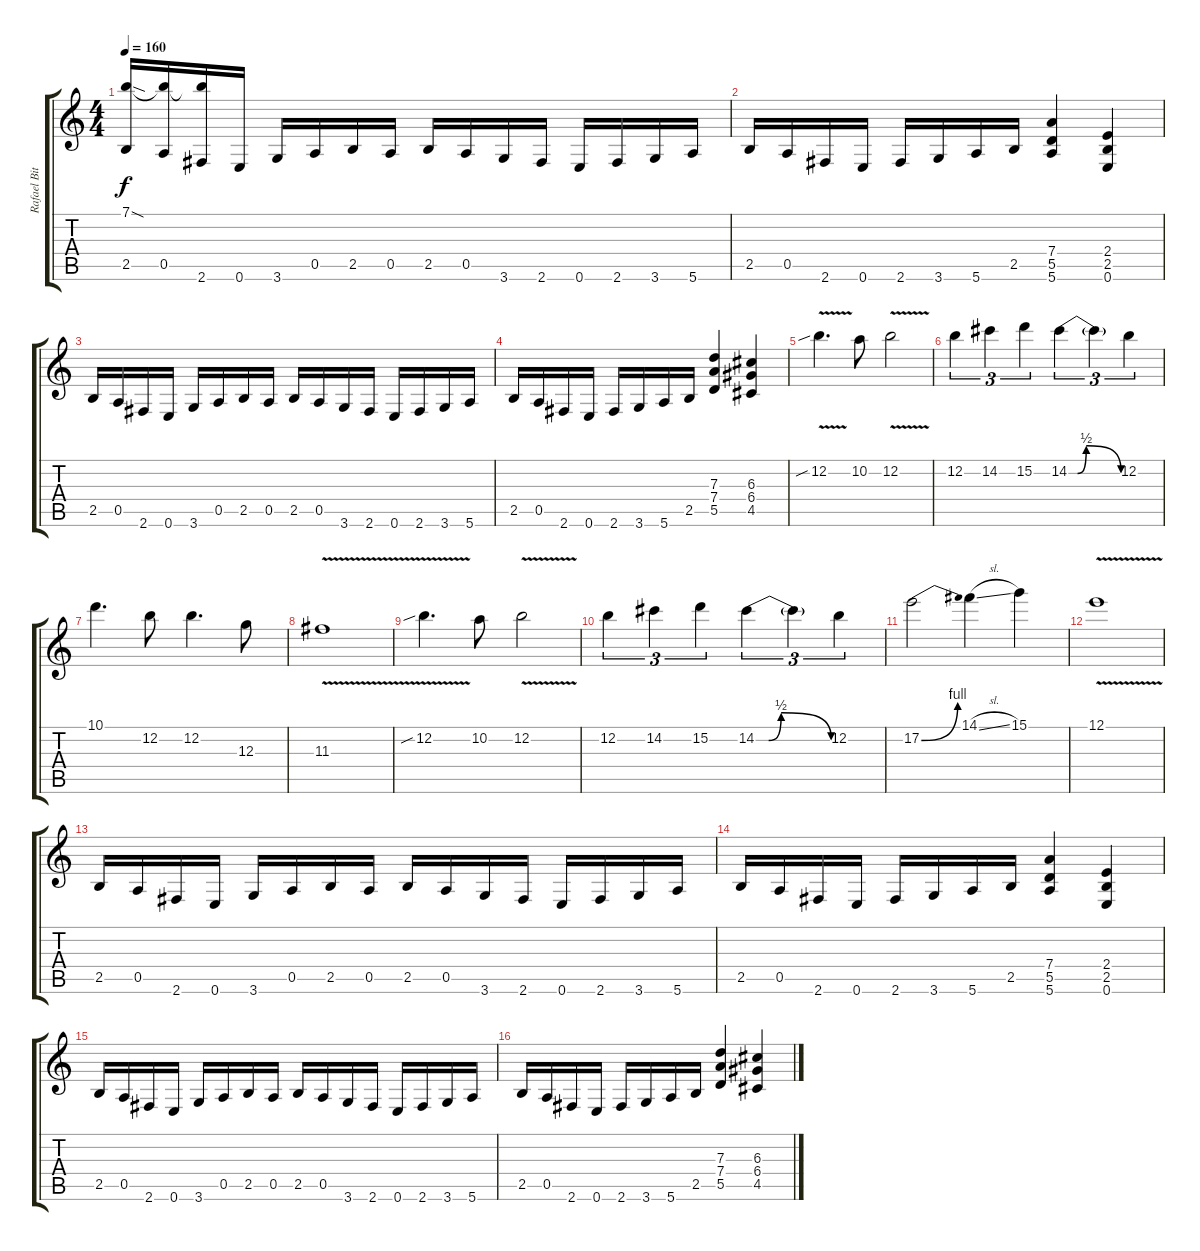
\track ("Rafael Bittencourt" "Rafael Bit") {instrument overdrivenguitar}
\staff {score tabs}
\tuning (E4 B3 G3 D3 A2 E2) {hide}
\ts (4 4)
\tempo 160
\clef g2
\ks c
(7.1{sod} 2.5).16{dy f volume 14 balance 12} (7.1{t} 0.5).16 (7.1{t} 2.6).16 0.6.16 3.6.16 0.5.16 2.5.16 0.5.16 2.5.16 0.5.16 3.6.16 2.6.16 0.6.16 2.6.16 3.6.16 5.6.16 |
2.5.16 0.5.16 2.6.16 0.6.16 2.6.16 3.6.16 5.6.16 2.5.16 (7.4 5.5 5.6).4 (2.4 2.5 0.6).4 |
2.5.16 0.5.16 2.6.16 0.6.16 3.6.16 0.5.16 2.5.16 0.5.16 2.5.16 0.5.16 3.6.16 2.6.16 0.6.16 2.6.16 3.6.16 5.6.16 |
2.5.16 0.5.16 2.6.16 0.6.16 2.6.16 3.6.16 5.6.16 2.5.16 (7.3 7.4 5.5).4 (6.3 6.4 4.5).4 |
12.2{v sib}.4{d} 10.2.8 12.2{v}.2 |
12.2.4{tu (3 2)} 14.2.4{tu (3 2)} 15.2.4{tu (3 2)} 14.2{be (custom 0 0 10 0 20 2 60 0)}.4{tu (3 2)} 14.2{t}.4{tu (3 2)} 12.2.4{tu (3 2)} |
10.1.4{d} 12.2.8 12.2.4{d} 12.3.8 |
11.3{v}.1 |
12.2{v sib}.4{d} 10.2.8 12.2{v}.2 |
12.2.4{tu (3 2)} 14.2.4{tu (3 2)} 15.2.4{tu (3 2)} 14.2{be (custom 0 0 10 0 20 2 60 0)}.4{tu (3 2)} 14.2{t}.4{tu (3 2)} 12.2.4{tu (3 2)} |
17.2{be (bend 0 0 60 4)}.2 14.1{sl}.4 15.1.4 |
12.1{v}.1 |
2.5.16 0.5.16 2.6.16 0.6.16 3.6.16 0.5.16 2.5.16 0.5.16 2.5.16 0.5.16 3.6.16 2.6.16 0.6.16 2.6.16 3.6.16 5.6.16 |
2.5.16 0.5.16 2.6.16 0.6.16 2.6.16 3.6.16 5.6.16 2.5.16 (7.4 5.5 5.6).4 (2.4 2.5 0.6).4 |
2.5.16 0.5.16 2.6.16 0.6.16 3.6.16 0.5.16 2.5.16 0.5.16 2.5.16 0.5.16 3.6.16 2.6.16 0.6.16 2.6.16 3.6.16 5.6.16 |
2.5.16 0.5.16 2.6.16 0.6.16 2.6.16 3.6.16 5.6.16 2.5.16 (7.3 7.4 5.5).4 (6.3 6.4 4.5).4
